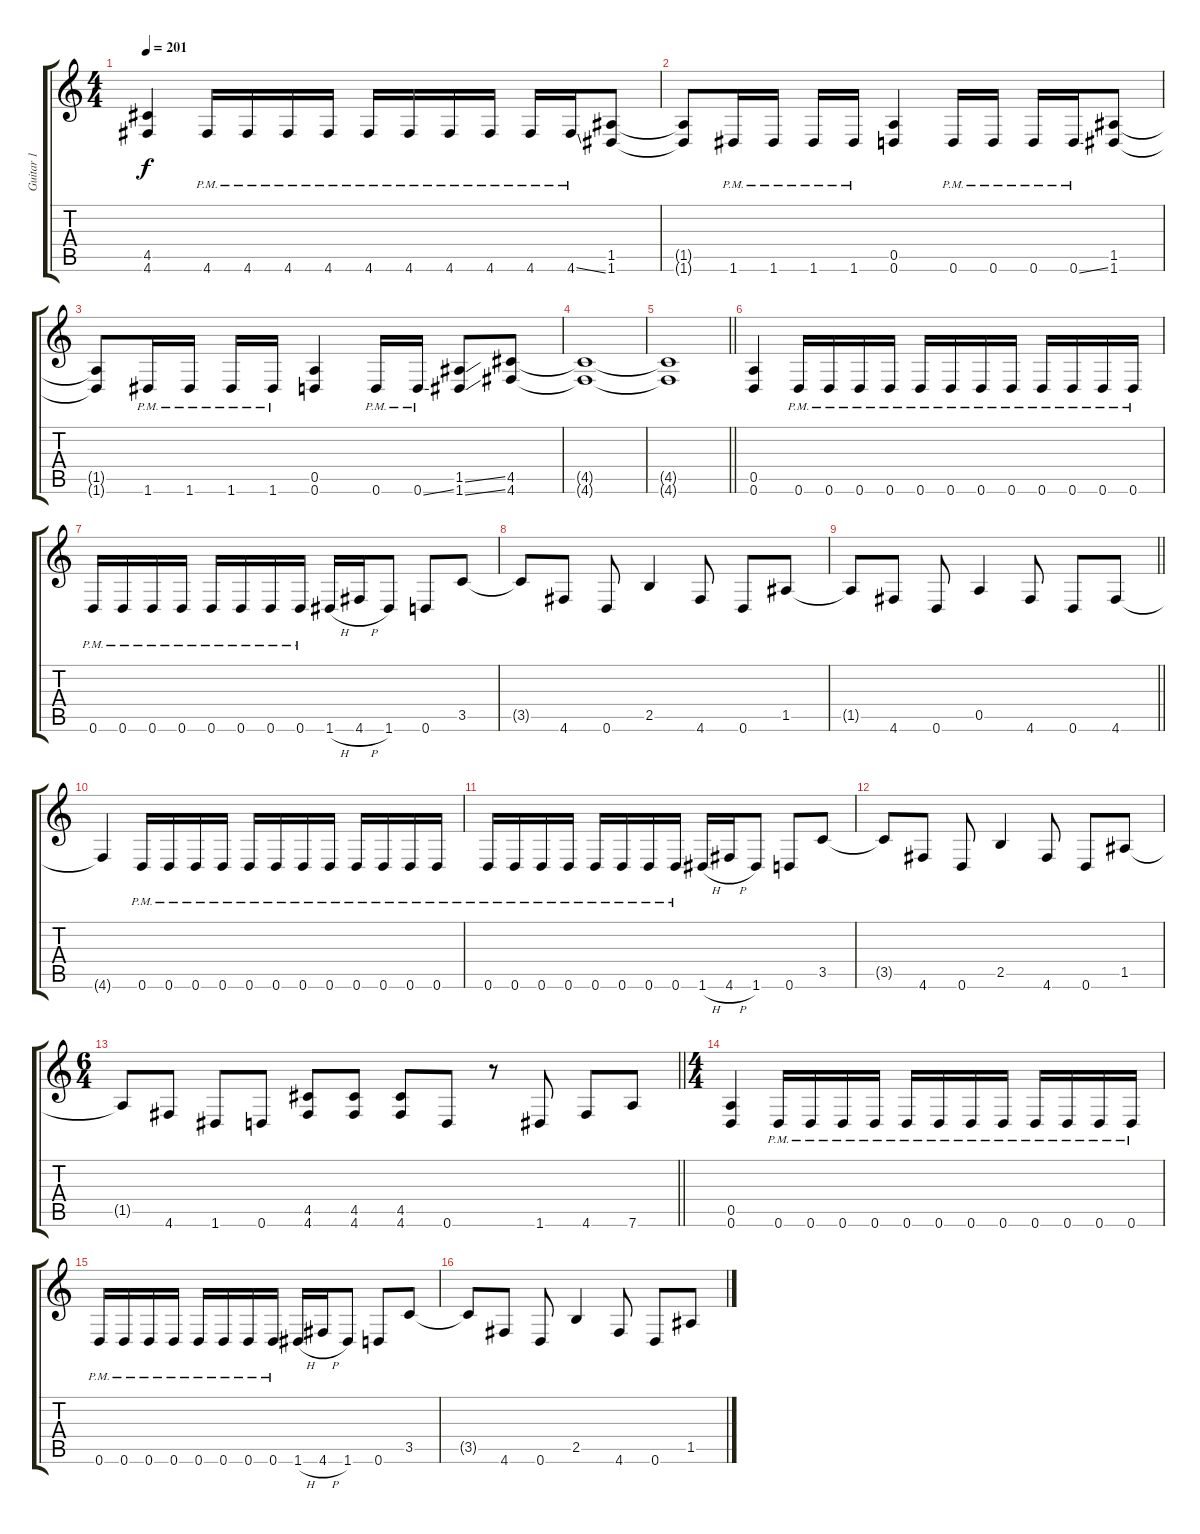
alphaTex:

\track ("Guitar 1" "Guitar 1") {instrument distortionguitar}
\staff {score tabs}
\tuning (E4 B3 G3 D3 A2 D2) {hide}
\ts (4 4)
\tempo 201
\clef g2
\ks c
(4.5{t} 4.6{t}).4{dy f} 4.6{pm}.16 4.6{pm}.16 4.6{pm}.16 4.6{pm}.16 4.6{pm}.16 4.6{pm}.16 4.6{pm}.16 4.6{pm}.16 4.6{pm}.16 4.6{ss pm}.16 (1.5 1.6).8 |
(1.5{t} 1.6{t}).8 1.6{pm}.16 1.6{pm}.16 1.6{pm}.16 1.6{pm}.16 (0.5 0.6).4 0.6{pm}.16 0.6{pm}.16 0.6{pm}.16 0.6{ss pm}.16 (1.5 1.6).8 |
(1.5{t} 1.6{t}).8 1.6{pm}.16 1.6{pm}.16 1.6{pm}.16 1.6{pm}.16 (0.5 0.6).4 0.6{pm}.16 0.6{ss pm}.16 (1.5{ss} 1.6{ss}).8 (4.5 4.6).8 |
(4.5{t} 4.6{t}).1 |
\barLineRight lightlight
(4.5{t} 4.6{t}).1 |
\section ("" "")
(0.5 0.6).4 0.6{pm}.16 0.6{pm}.16 0.6{pm}.16 0.6{pm}.16 0.6{pm}.16 0.6{pm}.16 0.6{pm}.16 0.6{pm}.16 0.6{pm}.16 0.6{pm}.16 0.6{pm}.16 0.6{pm}.16 |
0.6{pm}.16 0.6{pm}.16 0.6{pm}.16 0.6{pm}.16 0.6{pm}.16 0.6{pm}.16 0.6{pm}.16 0.6{pm}.16 1.6{h}.16 4.6{h}.16 1.6.8 0.6.8 3.5.8 |
3.5{t}.8 4.6.8 0.6.8 2.5.4 4.6.8 0.6.8 1.5.8 |
\barLineRight lightlight
1.5{t}.8 4.6.8 0.6.8 0.5.4 4.6.8 0.6.8 4.6.8 |
4.6{t}.4 0.6{pm}.16 0.6{pm}.16 0.6{pm}.16 0.6{pm}.16 0.6{pm}.16 0.6{pm}.16 0.6{pm}.16 0.6{pm}.16 0.6{pm}.16 0.6{pm}.16 0.6{pm}.16 0.6{pm}.16 |
0.6{pm}.16 0.6{pm}.16 0.6{pm}.16 0.6{pm}.16 0.6{pm}.16 0.6{pm}.16 0.6{pm}.16 0.6{pm}.16 1.6{h}.16 4.6{h}.16 1.6.8 0.6.8 3.5.8 |
3.5{t}.8 4.6.8 0.6.8 2.5.4 4.6.8 0.6.8 1.5.8 |
\ts (6 4)
\barLineRight lightlight
1.5{t}.8 4.6.8 1.6.8 0.6.8 (4.5 4.6).8 (4.5 4.6).8 (4.5 4.6).8 0.6.8 r.8 1.6.8 4.6.8 7.6.8 |
\ts (4 4)
(0.5 0.6).4 0.6{pm}.16 0.6{pm}.16 0.6{pm}.16 0.6{pm}.16 0.6{pm}.16 0.6{pm}.16 0.6{pm}.16 0.6{pm}.16 0.6{pm}.16 0.6{pm}.16 0.6{pm}.16 0.6{pm}.16 |
0.6{pm}.16 0.6{pm}.16 0.6{pm}.16 0.6{pm}.16 0.6{pm}.16 0.6{pm}.16 0.6{pm}.16 0.6{pm}.16 1.6{h}.16 4.6{h}.16 1.6.8 0.6.8 3.5.8 |
3.5{t}.8 4.6.8 0.6.8 2.5.4 4.6.8 0.6.8 1.5.8
